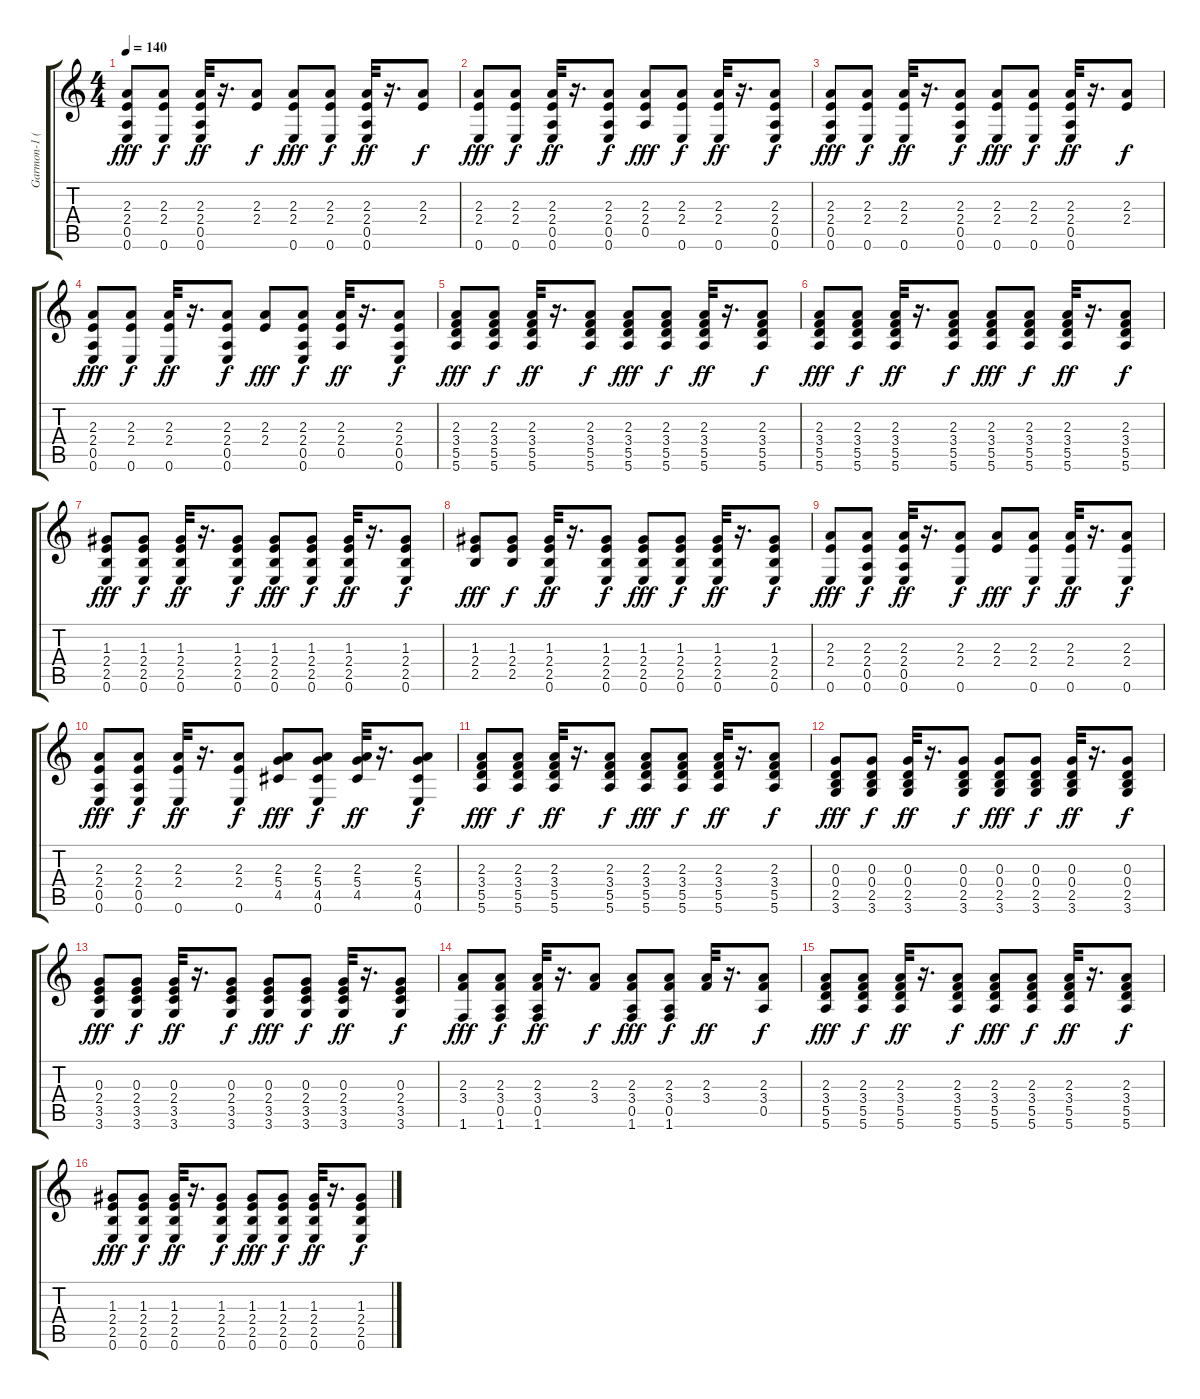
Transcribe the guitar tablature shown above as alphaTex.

\track ("Garmon-1 (R-Guitar)" "Garmon-1 (") {instrument acousticguitarsteel}
\staff {score tabs}
\tuning (E4 B3 G3 D3 A2 E2) {hide}
\ts (4 4)
\tempo 140
\clef g2
\ks c
(2.3 2.4 0.5 0.6).8{dy fff} (2.3 2.4 0.6).8{dy f} (2.3 2.4 0.5 0.6).32{dy ff} r.16{d} (2.3 2.4).8{dy f} (2.3 2.4 0.6).8{dy fff} (2.3 2.4 0.6).8{dy f} (2.3 2.4 0.5 0.6).32{dy ff} r.16{d} (2.3 2.4).8{dy f} |
(2.3 2.4 0.6).8{dy fff} (2.3 2.4 0.6).8{dy f} (2.3 2.4 0.5 0.6).32{dy ff} r.16{d} (2.3 2.4 0.5 0.6).8{dy f} (2.3 2.4 0.5).8{dy fff} (2.3 2.4 0.6).8{dy f} (2.3 2.4 0.6).32{dy ff} r.16{d} (2.3 2.4 0.5 0.6).8{dy f} |
(2.3 2.4 0.5 0.6).8{dy fff} (2.3 2.4 0.6).8{dy f} (2.3 2.4 0.6).32{dy ff} r.16{d} (2.3 2.4 0.5 0.6).8{dy f} (2.3 2.4 0.6).8{dy fff} (2.3 2.4 0.6).8{dy f} (2.3 2.4 0.5 0.6).32{dy ff} r.16{d} (2.3 2.4).8{dy f} |
(2.3 2.4 0.5 0.6).8{dy fff} (2.3 2.4 0.6).8{dy f} (2.3 2.4 0.6).32{dy ff} r.16{d} (2.3 2.4 0.5 0.6).8{dy f} (2.3 2.4).8{dy fff} (2.3 2.4 0.5 0.6).8{dy f} (2.3 2.4 0.5).32{dy ff} r.16{d} (2.3 2.4 0.5 0.6).8{dy f} |
(2.3 3.4 5.5 5.6).8{dy fff} (2.3 3.4 5.5 5.6).8{dy f} (2.3 3.4 5.5 5.6).32{dy ff} r.16{d} (2.3 3.4 5.5 5.6).8{dy f} (2.3 3.4 5.5 5.6).8{dy fff} (2.3 3.4 5.5 5.6).8{dy f} (2.3 3.4 5.5 5.6).32{dy ff} r.16{d} (2.3 3.4 5.5 5.6).8{dy f} |
(2.3 3.4 5.5 5.6).8{dy fff} (2.3 3.4 5.5 5.6).8{dy f} (2.3 3.4 5.5 5.6).32{dy ff} r.16{d} (2.3 3.4 5.5 5.6).8{dy f} (2.3 3.4 5.5 5.6).8{dy fff} (2.3 3.4 5.5 5.6).8{dy f} (2.3 3.4 5.5 5.6).32{dy ff} r.16{d} (2.3 3.4 5.5 5.6).8{dy f} |
(1.3 2.4 2.5 0.6).8{dy fff} (1.3 2.4 2.5 0.6).8{dy f} (1.3 2.4 2.5 0.6).32{dy ff} r.16{d} (1.3 2.4 2.5 0.6).8{dy f} (1.3 2.4 2.5 0.6).8{dy fff} (1.3 2.4 2.5 0.6).8{dy f} (1.3 2.4 2.5 0.6).32{dy ff} r.16{d} (1.3 2.4 2.5 0.6).8{dy f} |
(1.3 2.4 2.5).8{dy fff} (1.3 2.4 2.5).8{dy f} (1.3 2.4 2.5 0.6).32{dy ff} r.16{d} (1.3 2.4 2.5 0.6).8{dy f} (1.3 2.4 2.5 0.6).8{dy fff} (1.3 2.4 2.5 0.6).8{dy f} (1.3 2.4 2.5 0.6).32{dy ff} r.16{d} (1.3 2.4 2.5 0.6).8{dy f} |
(2.3 2.4 0.6).8{dy fff} (2.3 2.4 0.5 0.6).8{dy f} (2.3 2.4 0.5 0.6).32{dy ff} r.16{d} (2.3 2.4 0.6).8{dy f} (2.3 2.4).8{dy fff} (2.3 2.4 0.6).8{dy f} (2.3 2.4 0.6).32{dy ff} r.16{d} (2.3 2.4 0.6).8{dy f} |
(2.3 2.4 0.5 0.6).8{dy fff} (2.3 2.4 0.5 0.6).8{dy f} (2.3 2.4 0.6).32{dy ff} r.16{d} (2.3 2.4 0.6).8{dy f} (2.3 5.4 4.5).8{dy fff} (2.3 5.4 4.5 0.6).8{dy f} (2.3 5.4 4.5).32{dy ff} r.16{d} (2.3 5.4 4.5 0.6).8{dy f} |
(2.3 3.4 5.5 5.6).8{dy fff} (2.3 3.4 5.5 5.6).8{dy f} (2.3 3.4 5.5 5.6).32{dy ff} r.16{d} (2.3 3.4 5.5 5.6).8{dy f} (2.3 3.4 5.5 5.6).8{dy fff} (2.3 3.4 5.5 5.6).8{dy f} (2.3 3.4 5.5 5.6).32{dy ff} r.16{d} (2.3 3.4 5.5 5.6).8{dy f} |
(0.3 0.4 2.5 3.6).8{dy fff} (0.3 0.4 2.5 3.6).8{dy f} (0.3 0.4 2.5 3.6).32{dy ff} r.16{d} (0.3 0.4 2.5 3.6).8{dy f} (0.3 0.4 2.5 3.6).8{dy fff} (0.3 0.4 2.5 3.6).8{dy f} (0.3 0.4 2.5 3.6).32{dy ff} r.16{d} (0.3 0.4 2.5 3.6).8{dy f} |
(0.3 2.4 3.5 3.6).8{dy fff} (0.3 2.4 3.5 3.6).8{dy f} (0.3 2.4 3.5 3.6).32{dy ff} r.16{d} (0.3 2.4 3.5 3.6).8{dy f} (0.3 2.4 3.5 3.6).8{dy fff} (0.3 2.4 3.5 3.6).8{dy f} (0.3 2.4 3.5 3.6).32{dy ff} r.16{d} (0.3 2.4 3.5 3.6).8{dy f} |
(2.3 3.4 1.6).8{dy fff} (2.3 3.4 0.5 1.6).8{dy f} (2.3 3.4 0.5 1.6).32{dy ff} r.16{d} (2.3 3.4).8{dy f} (2.3 3.4 0.5 1.6).8{dy fff} (2.3 3.4 0.5 1.6).8{dy f} (2.3 3.4).32{dy ff} r.16{d} (2.3 3.4 0.5).8{dy f} |
(2.3 3.4 5.5 5.6).8{dy fff} (2.3 3.4 5.5 5.6).8{dy f} (2.3 3.4 5.5 5.6).32{dy ff} r.16{d} (2.3 3.4 5.5 5.6).8{dy f} (2.3 3.4 5.5 5.6).8{dy fff} (2.3 3.4 5.5 5.6).8{dy f} (2.3 3.4 5.5 5.6).32{dy ff} r.16{d} (2.3 3.4 5.5 5.6).8{dy f} |
(1.3 2.4 2.5 0.6).8{dy fff} (1.3 2.4 2.5 0.6).8{dy f} (1.3 2.4 2.5 0.6).32{dy ff} r.16{d} (1.3 2.4 2.5 0.6).8{dy f} (1.3 2.4 2.5 0.6).8{dy fff} (1.3 2.4 2.5 0.6).8{dy f} (1.3 2.4 2.5 0.6).32{dy ff} r.16{d} (1.3 2.4 2.5 0.6).8{dy f}
